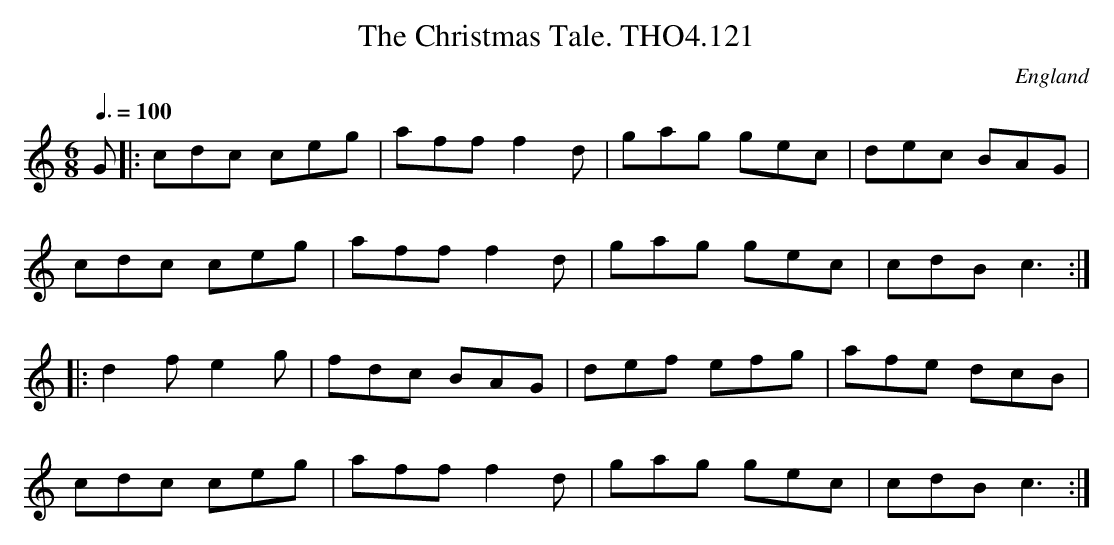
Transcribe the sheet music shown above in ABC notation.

X:1
T:Christmas Tale. THO4.121, The
O:England
M:6/8
L:1/8
Q:3/8=100
K:C major
G|:cdc ceg|aff f2 d|gag gec|dec BAG|
cdc ceg|aff f2 d|gag gec|cdB c3:|
|:d2 f e2 g|fdc BAG|def efg|afe dcB|
cdc ceg|aff f2 d|gag gec|cdB c3:|
